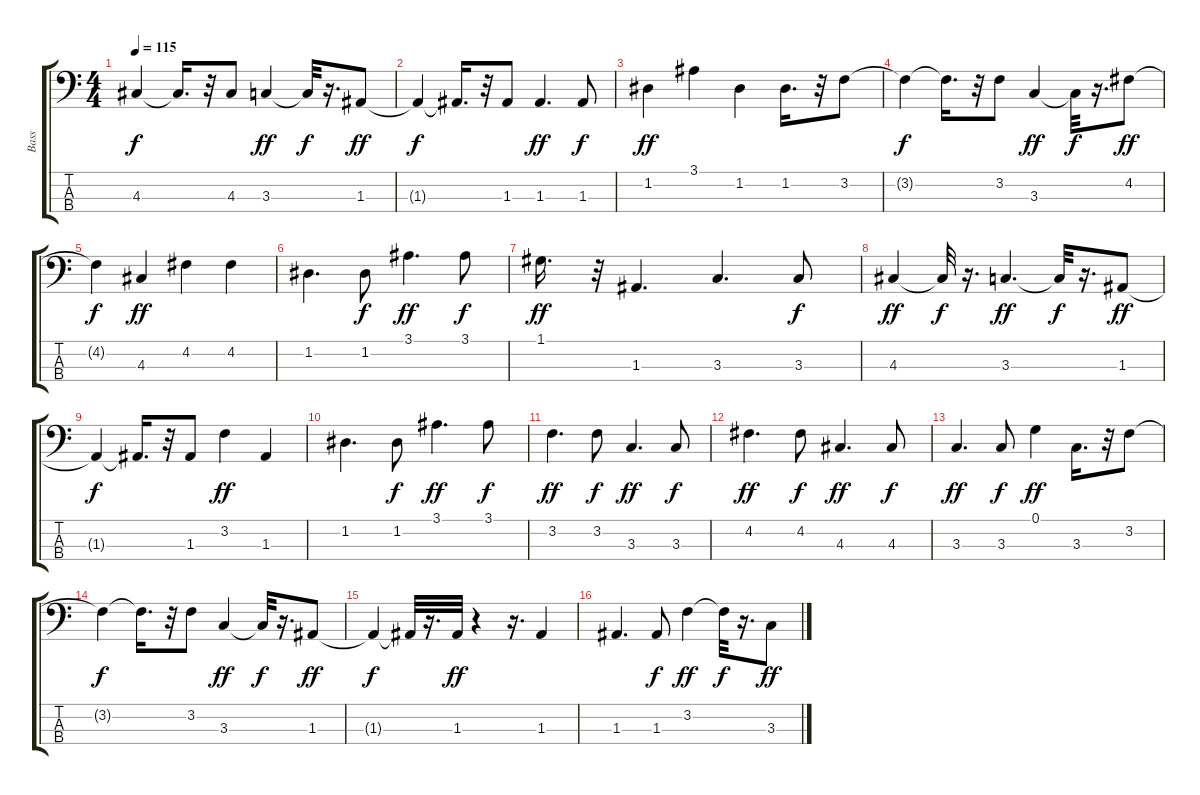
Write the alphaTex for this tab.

\track ("Bass" "Bass") {instrument acousticbass}
\staff {score tabs}
\tuning (G2 D2 A1 E1) {hide}
\ts (4 4)
\tempo 115
\clef f4
\ks c
4.3{t}.4{dy f} 4.3{t}.16{d} r.32 4.3.8 3.3.4{dy ff} 3.3{t}.32{dy f} r.16{d} 1.3.8{dy ff} |
1.3{t}.4{dy f} 1.3{t}.16{d} r.32 1.3.8 1.3.4{d dy ff} 1.3.8{dy f} |
1.2.4{dy ff} 3.1.4 1.2.4 1.2.16{d} r.32 3.2.8 |
3.2{t}.4{dy f} 3.2{t}.16{d} r.32 3.2.8 3.3.4{dy ff} 3.3{t}.32{dy f} r.16{d} 4.2.8{dy ff} |
4.2{t}.4{dy f} 4.3.4{dy ff} 4.2.4 4.2.4 |
1.2.4{d} 1.2.8{dy f} 3.1.4{d dy ff} 3.1.8{dy f} |
1.1.16{d dy ff} r.32 1.3.4{d} 3.3.4{d} 3.3.8{dy f} |
4.3.4{dy ff} 4.3{t}.32{dy f} r.16{d} 3.3.4{d dy ff} 3.3{t}.32{dy f} r.16{d} 1.3.8{dy ff} |
1.3{t}.4{dy f} 1.3{t}.16{d} r.32 1.3.8 3.2.4{dy ff} 1.3.4 |
1.2.4{d} 1.2.8{dy f} 3.1.4{d dy ff} 3.1.8{dy f} |
3.2.4{d dy ff} 3.2.8{dy f} 3.3.4{d dy ff} 3.3.8{dy f} |
4.2.4{d dy ff} 4.2.8{dy f} 4.3.4{d dy ff} 4.3.8{dy f} |
3.3.4{d dy ff} 3.3.8{dy f} 0.1.4{dy ff} 3.3.16{d} r.32 3.2.8 |
3.2{t}.4{dy f} 3.2{t}.16{d} r.32 3.2.8 3.3.4{dy ff} 3.3{t}.32{dy f} r.16{d} 1.3.8{dy ff} |
1.3{t}.4{dy f} 1.3{t}.32 r.16{d} 1.3.32{dy ff} r.4 r.16{d} 1.3.4 |
1.3.4{d} 1.3.8{dy f} 3.2.4{dy ff} 3.2{t}.32{dy f} r.16{d} 3.3.8{dy ff}
